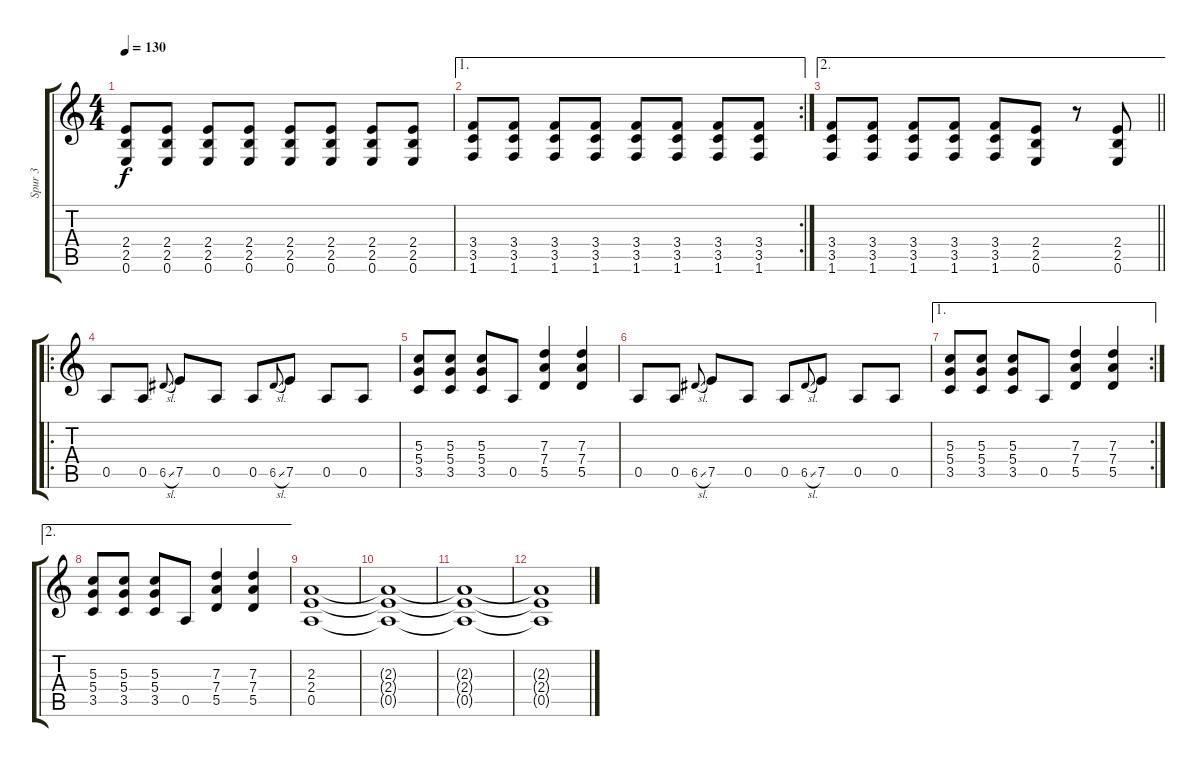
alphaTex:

\track ("Spur 3" "Spur 3") {instrument distortionguitar}
\staff {score tabs}
\tuning (E4 B3 G3 D3 A2 E2) {hide}
\ts (4 4)
\tempo 130
\clef g2
\ks c
(2.4 2.5 0.6).8{dy f} (2.4 2.5 0.6).8 (2.4 2.5 0.6).8 (2.4 2.5 0.6).8 (2.4 2.5 0.6).8 (2.4 2.5 0.6).8 (2.4 2.5 0.6).8 (2.4 2.5 0.6).8 |
\ae 1
\rc 2
(3.4 3.5 1.6).8 (3.4 3.5 1.6).8 (3.4 3.5 1.6).8 (3.4 3.5 1.6).8 (3.4 3.5 1.6).8 (3.4 3.5 1.6).8 (3.4 3.5 1.6).8 (3.4 3.5 1.6).8 |
\ae 2
\barLineRight lightlight
(3.4 3.5 1.6).8 (3.4 3.5 1.6).8 (3.4 3.5 1.6).8 (3.4 3.5 1.6).8 (3.4 3.5 1.6).8 (2.4 2.5 0.6).8 r.8 (2.4 2.5 0.6).8 |
\ro
0.5.8 0.5.8 6.5{sl}.8{gr onbeat} 7.5.8 0.5.8 0.5.8 6.5{sl}.8{gr onbeat} 7.5.8 0.5.8 0.5.8 |
(5.3 5.4 3.5).8 (5.3 5.4 3.5).8 (5.3 5.4 3.5).8 0.5.8 (7.3 7.4 5.5).4 (7.3 7.4 5.5).4 |
0.5.8 0.5.8 6.5{sl}.8{gr onbeat} 7.5.8 0.5.8 0.5.8 6.5{sl}.8{gr onbeat} 7.5.8 0.5.8 0.5.8 |
\ae 1
\rc 2
(5.3 5.4 3.5).8 (5.3 5.4 3.5).8 (5.3 5.4 3.5).8 0.5.8 (7.3 7.4 5.5).4 (7.3 7.4 5.5).4 |
\ae 2
(5.3 5.4 3.5).8 (5.3 5.4 3.5).8 (5.3 5.4 3.5).8 0.5.8 (7.3 7.4 5.5).4 (7.3 7.4 5.5).4 |
(2.3 2.4 0.5).1 |
(2.3{t} 2.4{t} 0.5{t}).1 |
(2.3{t} 2.4{t} 0.5{t}).1 |
(2.3{t} 2.4{t} 0.5{t}).1
